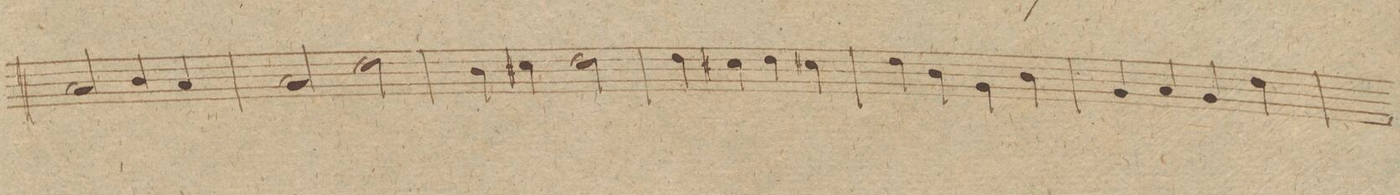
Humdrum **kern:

**kern	**dynam
*I"Alto Viola.	*
*clefC3	*
*k[f#c#g#]	*
*met(c|)	*
*M2/2	*
2B/	.
4c#/	.
4B/	.
=267	=267
2B/	.
2e\	.
=268	=268
4c#\	.
4d#X\	.
2e\	.
=269	=269
4e\	.
4d#X\	.
4e\	.
4d#X\	.
=270	=270
4e\	.
4c#\	.
4A\	.
4c#\	.
=271	=271
4A/	.
4B/	.
4A/	.
4e\	.
=272	=272
*-	*-
